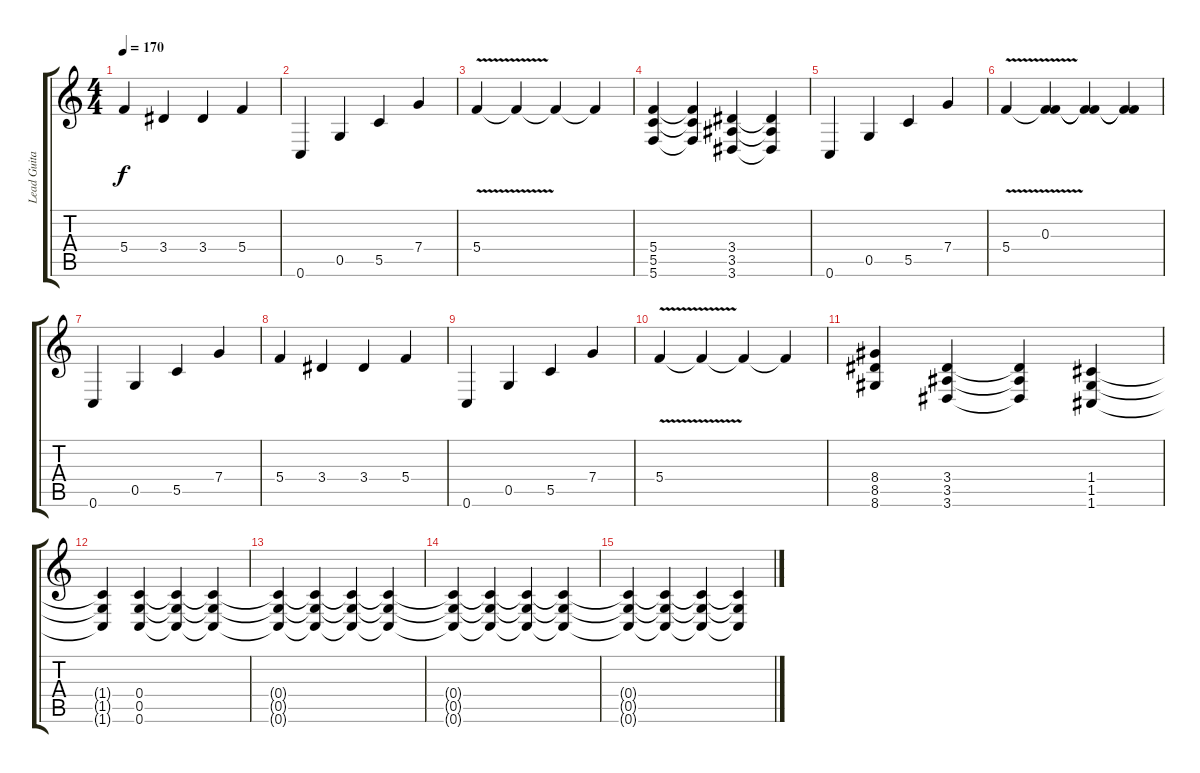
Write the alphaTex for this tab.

\track ("Lead Guitar 1" "Lead Guita") {instrument distortionguitar}
\staff {score tabs}
\tuning (D4 A3 F3 C3 G2 C2) {hide}
\ts (4 4)
\tempo 170
\clef g2
\ks c
5.4.4{dy f} 3.4.4 3.4.4 5.4.4 |
0.6.4 0.5.4 5.5.4 7.4.4 |
5.4{v}.4 5.4{t}.4 5.4{t}.4 5.4{t}.4 |
(5.4 5.5 5.6).4 (5.4{t} 5.5{t} 5.6{t}).4 (3.4 3.5 3.6).4 (3.4{t} 3.5{t} 3.6{t}).4 |
0.6.4 0.5.4 5.5.4 7.4.4 |
5.4{v}.4 (0.3 5.4{t}).4 (0.3{t} 5.4{t}).4 (0.3{t} 5.4{t}).4 |
0.6.4 0.5.4 5.5.4 7.4.4 |
5.4.4 3.4.4 3.4.4 5.4.4 |
0.6.4 0.5.4 5.5.4 7.4.4 |
5.4{v}.4 5.4{t}.4 5.4{t}.4 5.4{t}.4 |
(8.4 8.5 8.6).4 (3.4 3.5 3.6).4 (3.4{t} 3.5{t} 3.6{t}).4 (1.4 1.5 1.6).4 |
(1.4{t} 1.5{t} 1.6{t}).4 (0.4 0.5 0.6).4 (0.4{t} 0.5{t} 0.6{t}).4 (0.4{t} 0.5{t} 0.6{t}).4 |
(0.4{t} 0.5{t} 0.6{t}).4 (0.4{t} 0.5{t} 0.6{t}).4 (0.4{t} 0.5{t} 0.6{t}).4 (0.4{t} 0.5{t} 0.6{t}).4 |
(0.4{t} 0.5{t} 0.6{t}).4 (0.4{t} 0.5{t} 0.6{t}).4 (0.4{t} 0.5{t} 0.6{t}).4 (0.4{t} 0.5{t} 0.6{t}).4 |
(0.4{t} 0.5{t} 0.6{t}).4 (0.4{t} 0.5{t} 0.6{t}).4 (0.4{t} 0.5{t} 0.6{t}).4 (0.4{t} 0.5{t} 0.6{t}).4
